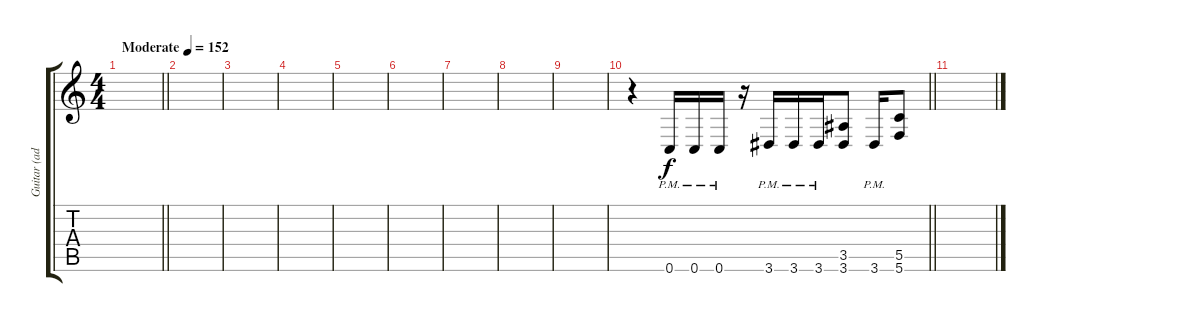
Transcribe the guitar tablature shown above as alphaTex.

\track ("Guitar (add.)" "Guitar (ad") {instrument distortionguitar}
\staff {score tabs}
\tuning (D4 A3 F3 C3 G2 C2) {hide}
\ts (4 4)
\tempo (152 "Moderate")
\clef g2
\barLineRight lightlight
\ks c
|
\section ("" " ")
|
|
|
|
|
|
|
|
\barLineRight lightlight
r.4{balance 15} 0.6{pm}.16 0.6{pm}.16 0.6{pm}.16 r.16 3.6{pm}.16 3.6{pm}.16 3.6{pm}.16 (3.5 3.6).8 3.6{pm}.16 (5.5 5.6).8 |
\section ("" " ")
